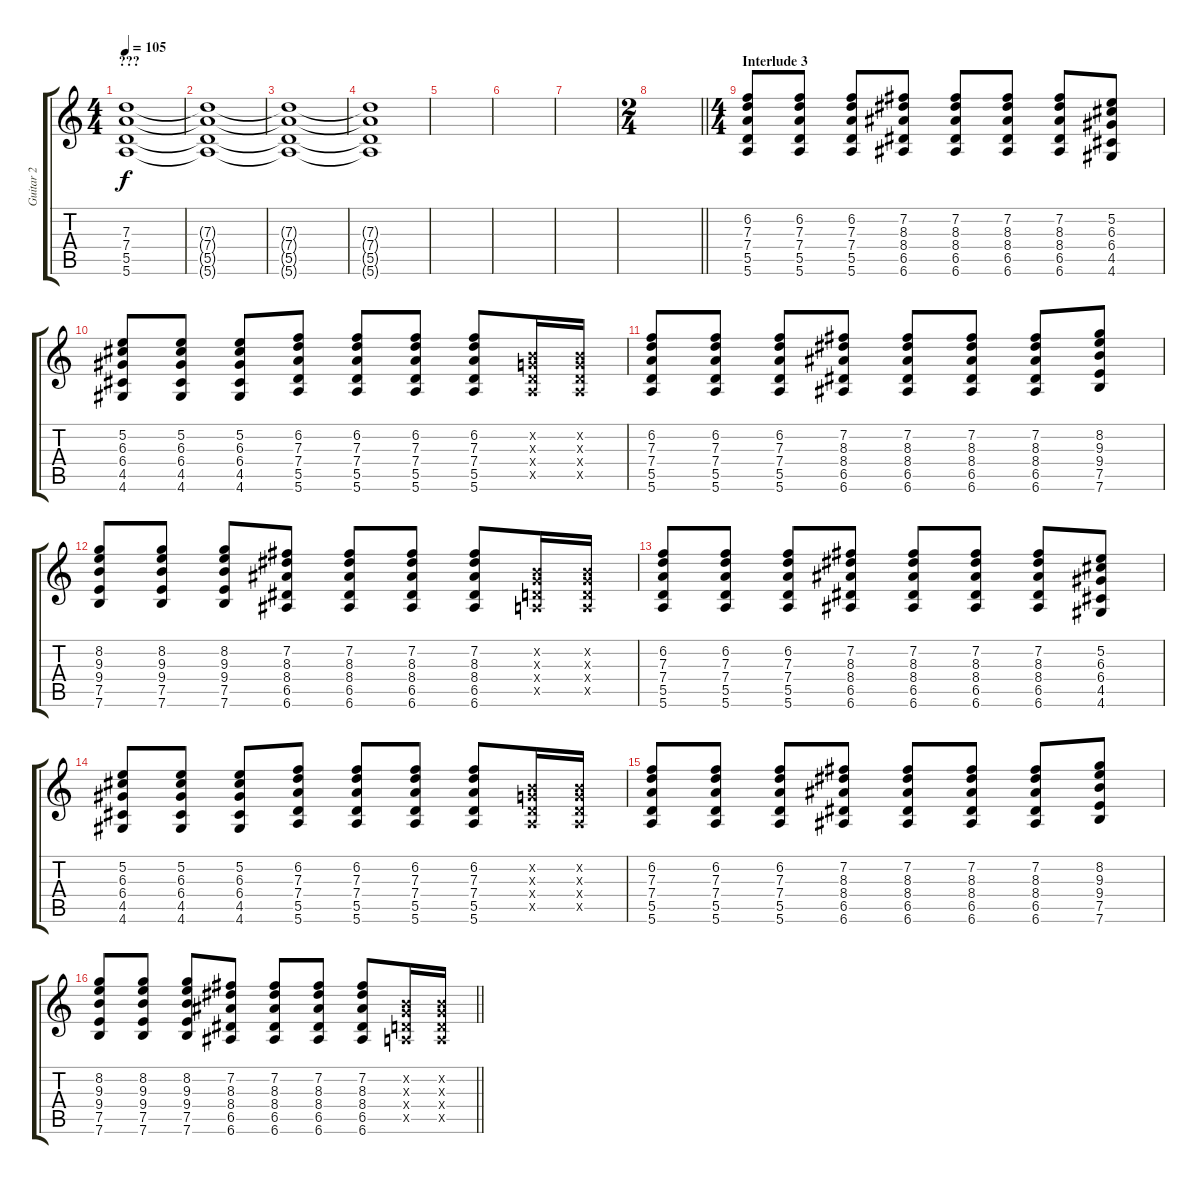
\track ("Guitar 2" "Guitar 2") {instrument distortionguitar}
\staff {score tabs}
\tuning (E4 B3 G3 D3 A2 E2) {hide}
\ts (4 4)
\section ("" "???")
\tempo 105
\clef g2
\ks c
(7.3 7.4 5.5 5.6).1{dy f} |
(7.3{t} 7.4{t} 5.5{t} 5.6{t}).1 |
(7.3{t} 7.4{t} 5.5{t} 5.6{t}).1 |
(7.3{t} 7.4{t} 5.5{t} 5.6{t}).1 |
|
|
|
\ts (2 4)
\barLineRight lightlight
|
\ts (4 4)
\section ("" "Interlude 3")
(6.2 7.3 7.4 5.5 5.6).8 (6.2 7.3 7.4 5.5 5.6).8 (6.2 7.3 7.4 5.5 5.6).8 (7.2 8.3 8.4 6.5 6.6).8 (7.2 8.3 8.4 6.5 6.6).8 (7.2 8.3 8.4 6.5 6.6).8 (7.2 8.3 8.4 6.5 6.6).8 (5.2 6.3 6.4 4.5 4.6).8 |
(5.2 6.3 6.4 4.5 4.6).8 (5.2 6.3 6.4 4.5 4.6).8 (5.2 6.3 6.4 4.5 4.6).8 (6.2 7.3 7.4 5.5 5.6).8 (6.2 7.3 7.4 5.5 5.6).8 (6.2 7.3 7.4 5.5 5.6).8 (6.2 7.3 7.4 5.5 5.6).8 (0.2{x} 0.3{x} 0.4{x} 0.5{x}).16 (0.2{x} 0.3{x} 0.4{x} 0.5{x}).16 |
(6.2 7.3 7.4 5.5 5.6).8 (6.2 7.3 7.4 5.5 5.6).8 (6.2 7.3 7.4 5.5 5.6).8 (7.2 8.3 8.4 6.5 6.6).8 (7.2 8.3 8.4 6.5 6.6).8 (7.2 8.3 8.4 6.5 6.6).8 (7.2 8.3 8.4 6.5 6.6).8 (8.2 9.3 9.4 7.5 7.6).8 |
(8.2 9.3 9.4 7.5 7.6).8 (8.2 9.3 9.4 7.5 7.6).8 (8.2 9.3 9.4 7.5 7.6).8 (7.2 8.3 8.4 6.5 6.6).8 (7.2 8.3 8.4 6.5 6.6).8 (7.2 8.3 8.4 6.5 6.6).8 (7.2 8.3 8.4 6.5 6.6).8 (0.2{x} 0.3{x} 0.4{x} 0.5{x}).16 (0.2{x} 0.3{x} 0.4{x} 0.5{x}).16 |
(6.2 7.3 7.4 5.5 5.6).8 (6.2 7.3 7.4 5.5 5.6).8 (6.2 7.3 7.4 5.5 5.6).8 (7.2 8.3 8.4 6.5 6.6).8 (7.2 8.3 8.4 6.5 6.6).8 (7.2 8.3 8.4 6.5 6.6).8 (7.2 8.3 8.4 6.5 6.6).8 (5.2 6.3 6.4 4.5 4.6).8 |
(5.2 6.3 6.4 4.5 4.6).8 (5.2 6.3 6.4 4.5 4.6).8 (5.2 6.3 6.4 4.5 4.6).8 (6.2 7.3 7.4 5.5 5.6).8 (6.2 7.3 7.4 5.5 5.6).8 (6.2 7.3 7.4 5.5 5.6).8 (6.2 7.3 7.4 5.5 5.6).8 (0.2{x} 0.3{x} 0.4{x} 0.5{x}).16 (0.2{x} 0.3{x} 0.4{x} 0.5{x}).16 |
(6.2 7.3 7.4 5.5 5.6).8 (6.2 7.3 7.4 5.5 5.6).8 (6.2 7.3 7.4 5.5 5.6).8 (7.2 8.3 8.4 6.5 6.6).8 (7.2 8.3 8.4 6.5 6.6).8 (7.2 8.3 8.4 6.5 6.6).8 (7.2 8.3 8.4 6.5 6.6).8 (8.2 9.3 9.4 7.5 7.6).8 |
\barLineRight lightlight
(8.2 9.3 9.4 7.5 7.6).8 (8.2 9.3 9.4 7.5 7.6).8 (8.2 9.3 9.4 7.5 7.6).8 (7.2 8.3 8.4 6.5 6.6).8 (7.2 8.3 8.4 6.5 6.6).8 (7.2 8.3 8.4 6.5 6.6).8 (7.2 8.3 8.4 6.5 6.6).8 (0.2{x} 0.3{x} 0.4{x} 0.5{x}).16 (0.2{x} 0.3{x} 0.4{x} 0.5{x}).16
